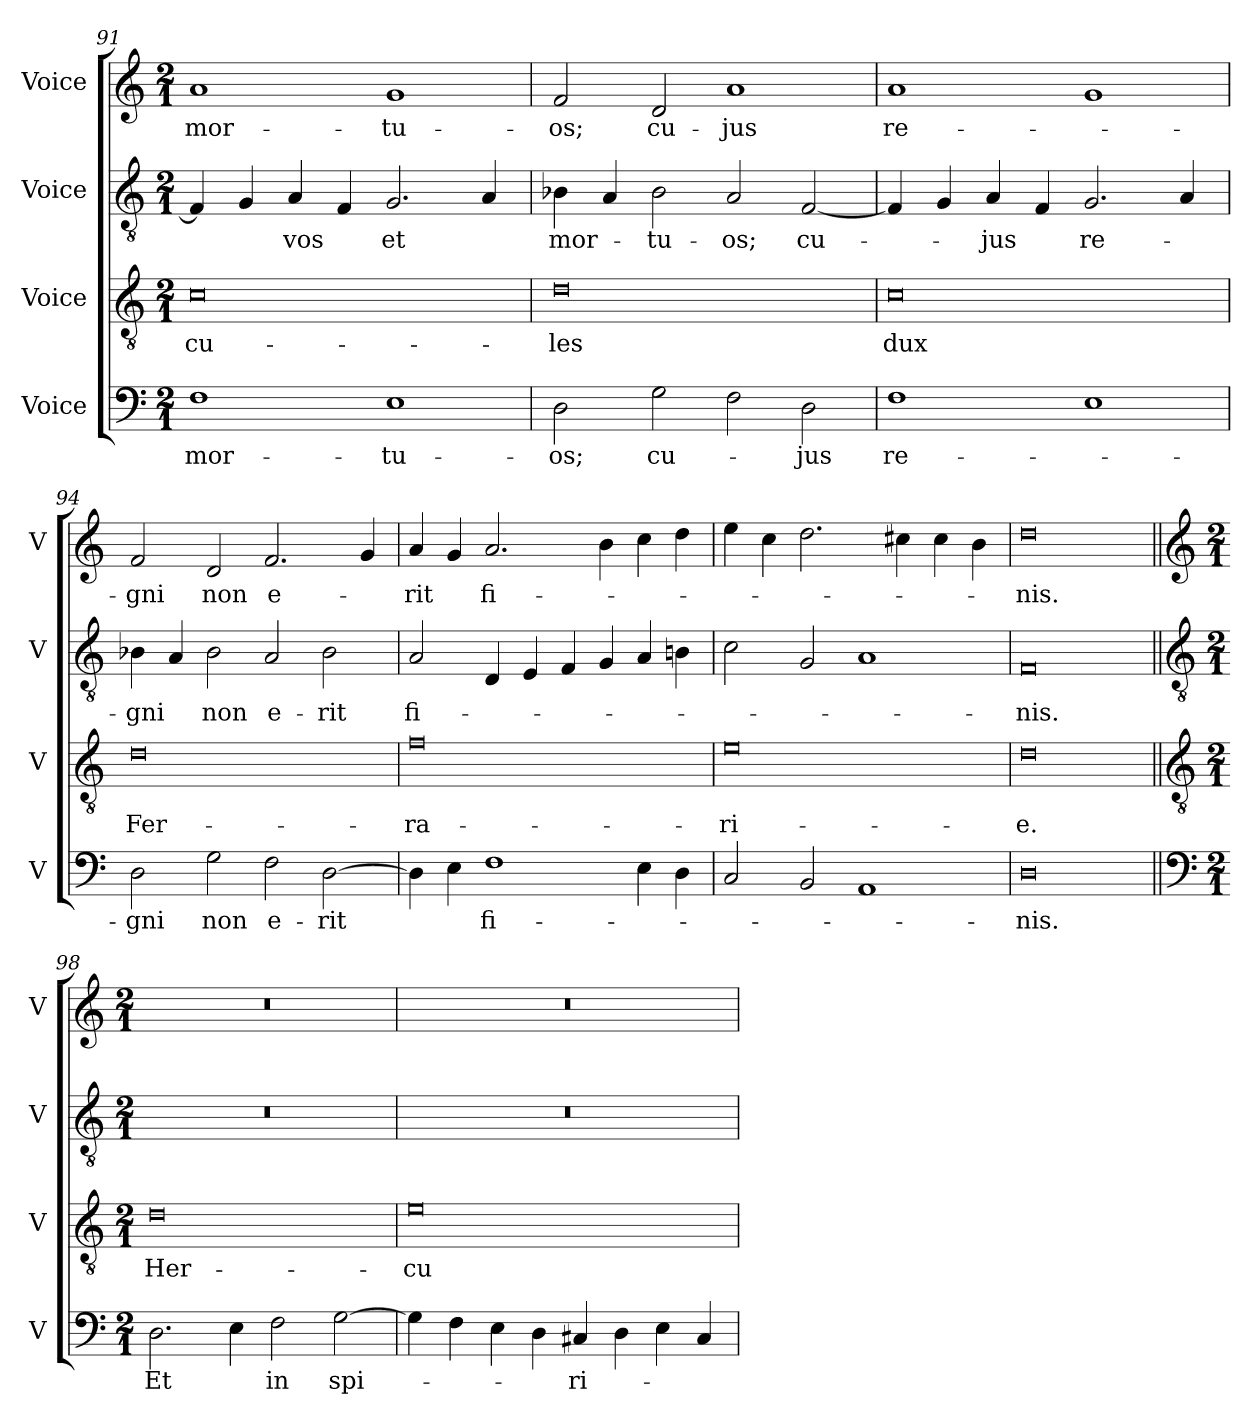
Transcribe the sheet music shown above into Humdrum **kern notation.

**kern	**text	**kern	**text	**kern	**text	**kern	**text
*part4	*part4	*part3	*part3	*part2	*part2	*part1	*part1
*staff4	*staff4	*staff3	*staff3	*staff2	*staff2	*staff1	*staff1
*I"Voice	*	*I"Voice	*	*I"Voice	*	*I"Voice	*
*I'V	*	*I'V	*	*I'V	*	*I'V	*
!!LO:LB:g=z
*clefF4	*	*clefGv2	*	*clefGv2	*	*clefG2	*
*k[]	*	*k[]	*	*k[]	*	*k[]	*
*M2/1	*	*M2/1	*	*M2/1	*	*M2/1	*
=91	=91	=91	=91	=91	=91	=91	=91
!	!LO:LY:b	!	!LO:LY:b	!	!	!	!LO:LY:b
1F	mor-	0c	-cu-	4F/]	.	1a	mor-
.	.	.	.	4G/	.	.	.
!	!	!	!	!	!LO:LY:b	!	!
.	.	.	.	4A/	-vos	.	.
.	.	.	.	4F/	.	.	.
!	!LO:LY:b	!	!	!	!LO:LY:b	!	!LO:LY:b
1E	-tu-	.	.	2.G/	et	1g	-tu-
.	.	.	.	4A/	.	.	.
=92	=92	=92	=92	=92	=92	=92	=92
!	!LO:LY:b	!	!LO:LY:b	!	!LO:LY:b	!	!LO:LY:b
2D\	-os;	0d	-les	4B-X\	mor-	2f/	-os;
.	.	.	.	4A/	.	.	.
!	!LO:LY:b	!	!	!	!LO:LY:b	!	!LO:LY:b
2G\	cu-	.	.	2B-\	-tu-	2d/	cu-
!	!	!	!	!	!LO:LY:b	!	!LO:LY:b
2F\	.	.	.	2A/	-os;	1a	-jus
!	!LO:LY:b	!	!	!	!LO:LY:b	!	!
2D\	-jus	.	.	[2F/	cu-	.	.
=93	=93	=93	=93	=93	=93	=93	=93
!	!LO:LY:b	!	!LO:LY:b	!	!	!	!LO:LY:b
1F	re-	0c	dux	4F/]	.	1a	re-
.	.	.	.	4G/	.	.	.
!	!	!	!	!	!LO:LY:b	!	!
.	.	.	.	4A/	-jus	.	.
.	.	.	.	4F/	.	.	.
!	!	!	!	!	!LO:LY:b	!	!
1E	.	.	.	2.G/	re-	1g	.
.	.	.	.	4A/	.	.	.
!!LO:PB:g=z
=94	=94	=94	=94	=94	=94	=94	=94
!	!LO:LY:b	!	!LO:LY:b	!	!LO:LY:b	!	!LO:LY:b
2D\	-gni	0d	Fer-	4B-X\	-gni	2f/	-gni
.	.	.	.	4A/	.	.	.
!	!LO:LY:b	!	!	!	!LO:LY:b	!	!LO:LY:b
2G\	non	.	.	2B-\	non	2d/	non
!	!LO:LY:b	!	!	!	!LO:LY:b	!	!LO:LY:b
2F\	e-	.	.	2A/	e-	2.f/	e-
!	!LO:LY:b	!	!	!	!LO:LY:b	!	!
[2D\	-rit	.	.	2B-\	-rit	.	.
.	.	.	.	.	.	4g/	.
=95	=95	=95	=95	=95	=95	=95	=95
!	!	!	!LO:LY:b	!	!LO:LY:b	!	!LO:LY:b
4D\]	.	0f	-ra-	2A/	fi-	4a/	-rit
4E\	.	.	.	.	.	4g/	.
!	!LO:LY:b	!	!	!	!	!	!LO:LY:b
1F	fi-	.	.	4D/	.	2.a/	fi-
.	.	.	.	4E/	.	.	.
.	.	.	.	4F/	.	.	.
.	.	.	.	4G/	.	4b\	.
4E\	.	.	.	4A/	.	4cc\	.
4D\	.	.	.	4Bn\	.	4dd\	.
=96	=96	=96	=96	=96	=96	=96	=96
!	!	!	!LO:LY:b	!	!	!	!
2C/	.	0e	-ri-	2c\	.	4ee\	.
.	.	.	.	.	.	4cc\	.
2BB/	.	.	.	2G/	.	2.dd\	.
1AA	.	.	.	1A	.	.	.
.	.	.	.	.	.	4cc#X\	.
.	.	.	.	.	.	4cc#\	.
.	.	.	.	.	.	4b\	.
!!LO:LB:g=z
=97	=97	=97	=97	=97	=97	=97	=97
!	!LO:LY:b	!	!LO:LY:b	!	!LO:LY:b	!	!LO:LY:b
0D	-nis.	0d	-e.	0F	-nis.	0dd	-nis.
=98||	=98||	=98||	=98||	=98||	=98||	=98||	=98||
*clefF4	*	*clefGv2	*	*clefGv2	*	*clefG2	*
*M2/1	*	*M2/1	*	*M2/1	*	*M2/1	*
!	!LO:LY:b	!	!LO:LY:b	!	!	!	!
2.D\	Et	0d	Her-	0r	.	0r	.
4E\	.	.	.	.	.	.	.
!	!LO:LY:b	!	!	!	!	!	!
2F\	in	.	.	.	.	.	.
!	!LO:LY:b	!	!	!	!	!	!
[2G\	spi-	.	.	.	.	.	.
=99	=99	=99	=99	=99	=99	=99	=99
!	!	!	!LO:LY:b	!	!	!	!
4G\]	.	0e	-cu-	0r	.	0r	.
4F\	.	.	.	.	.	.	.
4E\	.	.	.	.	.	.	.
4D\	.	.	.	.	.	.	.
!	!LO:LY:b	!	!	!	!	!	!
4C#X/	-ri-	.	.	.	.	.	.
4D\	.	.	.	.	.	.	.
4E\	.	.	.	.	.	.	.
4C#/	.	.	.	.	.	.	.
=	=	=	=	=	=	=	=
*-	*-	*-	*-	*-	*-	*-	*-
